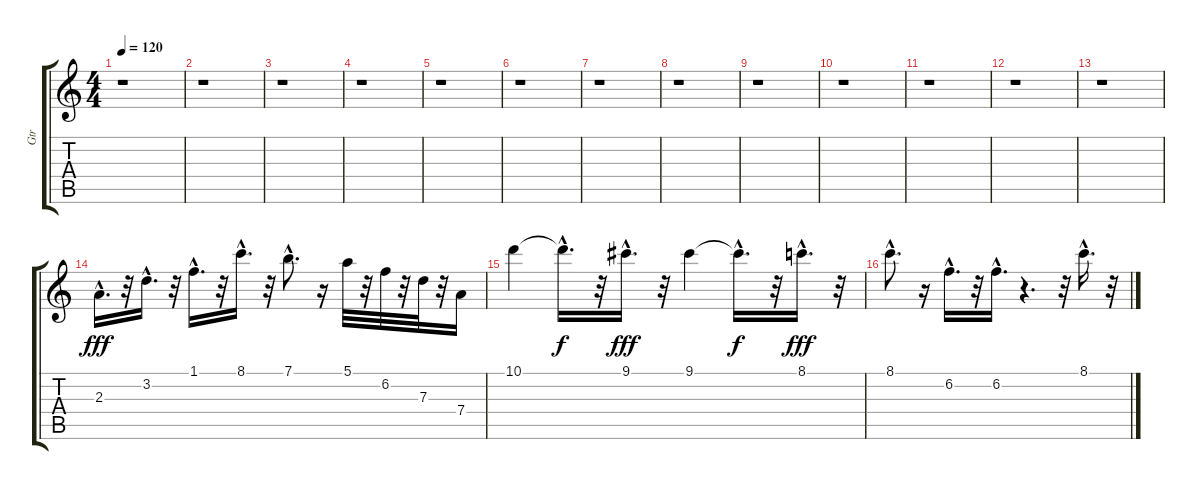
\track ("Gtr" "Gtr") {instrument acousticguitarsteel}
\staff {score tabs}
\tuning (E4 B3 G3 D3 A2 E2) {hide}
\ts (4 4)
\tempo 120
\clef g2
\ks c
r.1{dy fff} |
r.1 |
r.1 |
r.1 |
r.1 |
r.1 |
r.1 |
r.1 |
r.1 |
r.1 |
r.1 |
r.1 |
r.1 |
2.3{hac}.16{d} r.32 3.2{hac}.16{d} r.32 1.1{hac}.16{d} r.32 8.1{hac}.16{d} r.32 7.1{hac}.8{d} r.16 5.1.32 r.32 6.2.32 r.32 7.3.32 r.32 7.4.16 |
10.1.4 10.1{hac t}.16{d dy f} r.32 9.1{hac}.16{d dy fff} r.32 9.1.4 9.1{hac t}.16{d dy f} r.32 8.1{hac}.16{d dy fff} r.32 |
8.1{hac}.8{d} r.16 6.2{hac}.16{d} r.32 6.2{hac}.16{d} r.4{d} r.32 8.1{hac}.16{d} r.32
